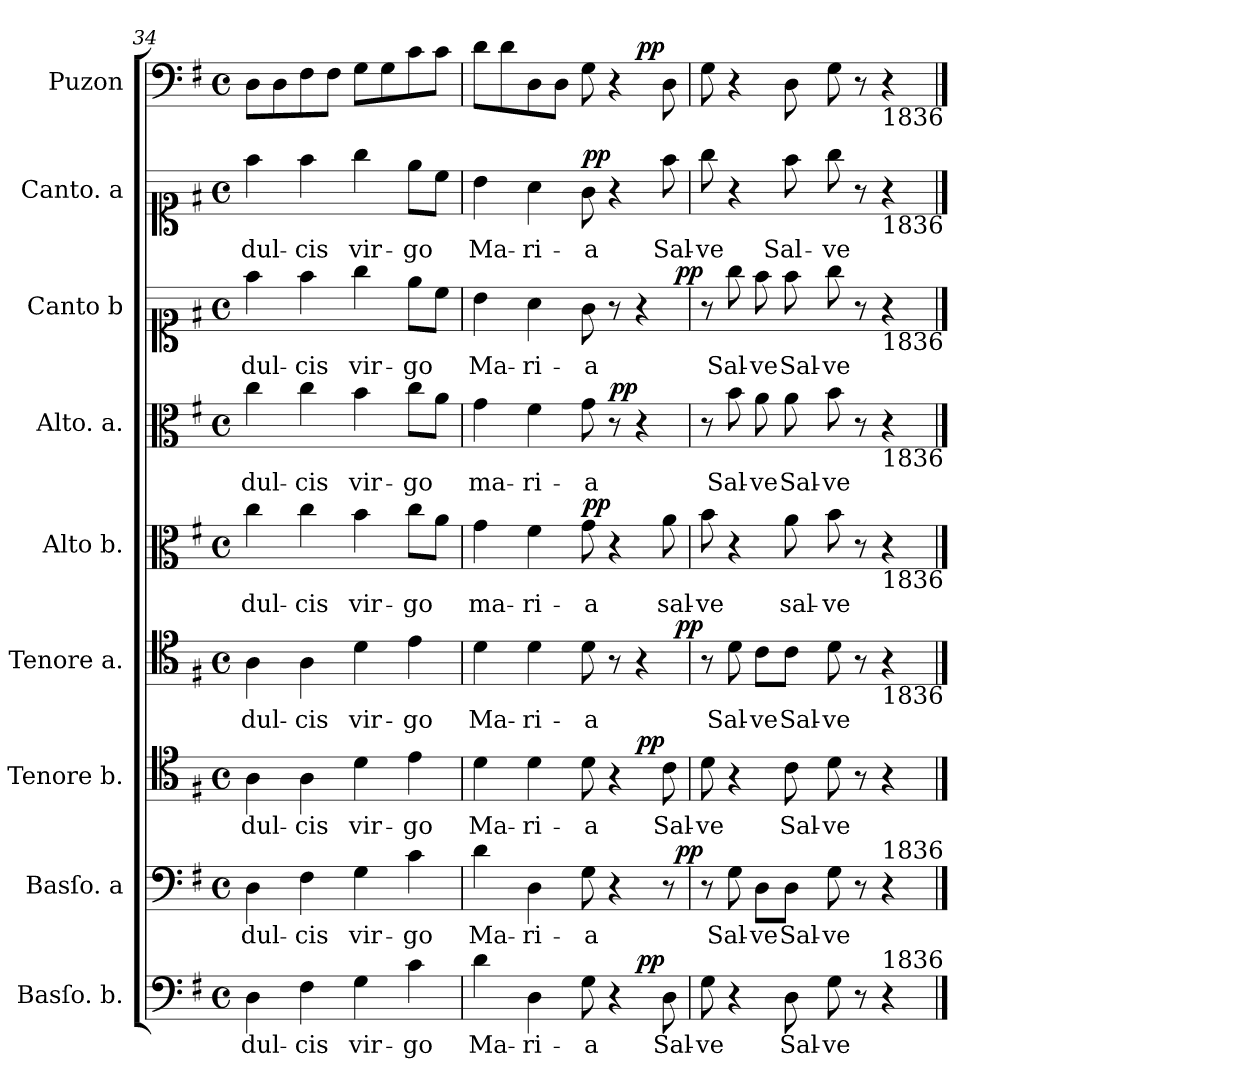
**kern	**text	**dynam	**kern	**text	**dynam	**kern	**text	**dynam	**kern	**text	**dynam	**kern	**text	**dynam	**kern	**text	**dynam	**kern	**text	**dynam	**kern	**text	**dynam	**kern	**dynam
*part9	*part9	*part9	*part8	*part8	*part8	*part7	*part7	*part7	*part6	*part6	*part6	*part5	*part5	*part5	*part4	*part4	*part4	*part3	*part3	*part3	*part2	*part2	*part2	*part1	*part1
*staff9	*staff9	*staff9	*staff8	*staff8	*staff8	*staff7	*staff7	*staff7	*staff6	*staff6	*staff6	*staff5	*staff5	*staff5	*staff4	*staff4	*staff4	*staff3	*staff3	*staff3	*staff2	*staff2	*staff2	*staff1	*staff1
*I"Basſo. b.	*	*	*I"Basſo. a	*	*	*I"Tenore b.	*	*	*I"Tenore a.	*	*	*I"Alto b.	*	*	*I"Alto. a.	*	*	*I"Canto b	*	*	*I"Canto. a	*	*	*I"Puzon	*
*clefF4	*	*	*clefF4	*	*	*clefC4	*	*	*clefC4	*	*	*clefC3	*	*	*clefC3	*	*	*clefC1	*	*	*clefC1	*	*	*clefF4	*
*k[f#]	*	*	*k[f#]	*	*	*k[f#]	*	*	*k[f#]	*	*	*k[f#]	*	*	*k[f#]	*	*	*k[f#]	*	*	*k[f#]	*	*	*k[f#]	*
*G:	*	*	*G:	*	*	*G:	*	*	*G:	*	*	*G:	*	*	*G:	*	*	*G:	*	*	*G:	*	*	*G:	*
*M4/4	*	*	*M4/4	*	*	*M4/4	*	*	*M4/4	*	*	*M4/4	*	*	*M4/4	*	*	*M4/4	*	*	*M4/4	*	*	*M4/4	*
*met(c)	*	*	*met(c)	*	*	*met(c)	*	*	*met(c)	*	*	*met(c)	*	*	*met(c)	*	*	*met(c)	*	*	*met(c)	*	*	*met(c)	*
=34	=34	=34	=34	=34	=34	=34	=34	=34	=34	=34	=34	=34	=34	=34	=34	=34	=34	=34	=34	=34	=34	=34	=34	=34	=34
4D\	dul-	.	4D\	dul-	.	4A\	dul-	.	4A\	dul-	.	4cc\	dul-	.	4cc\	dul-	.	4ff#\	dul-	.	4ff#\	dul-	.	8D\L	.
.	.	.	.	.	.	.	.	.	.	.	.	.	.	.	.	.	.	.	.	.	.	.	.	8D\	.
4F#\	-cis	.	4F#\	-cis	.	4A\	-cis	.	4A\	-cis	.	4cc\	-cis	.	4cc\	-cis	.	4ff#\	-cis	.	4ff#\	-cis	.	8F#\	.
.	.	.	.	.	.	.	.	.	.	.	.	.	.	.	.	.	.	.	.	.	.	.	.	8F#\J	.
4G\	vir-	.	4G\	vir-	.	4d\	vir-	.	4d\	vir-	.	4b\	vir-	.	4b\	vir-	.	4gg\	vir-	.	4gg\	vir-	.	8G\L	.
.	.	.	.	.	.	.	.	.	.	.	.	.	.	.	.	.	.	.	.	.	.	.	.	8G\	.
4c\	-go	.	4c\	-go	.	4e\	-go	.	4e\	-go	.	8cc\L	-go	.	8cc\L	-go	.	8ee\L	-go	.	8ee\L	-go	.	8c\	.
.	.	.	.	.	.	.	.	.	.	.	.	8a\J	.	.	8a\J	.	.	8cc\J	.	.	8cc\J	.	.	8c\J	.
=35	=35	=35	=35	=35	=35	=35	=35	=35	=35	=35	=35	=35	=35	=35	=35	=35	=35	=35	=35	=35	=35	=35	=35	=35	=35
4d\	Ma-	.	4d\	Ma-	.	4d\	Ma-	.	4d\	Ma-	.	4g\	ma-	.	4g\	ma-	.	4b\	Ma-	.	4b\	Ma-	.	8d\L	.
.	.	.	.	.	.	.	.	.	.	.	.	.	.	.	.	.	.	.	.	.	.	.	.	8d\	.
4D\	-ri-	.	4D\	-ri-	.	4d\	-ri-	.	4d\	-ri-	.	4f#\	-ri-	.	4f#\	-ri-	.	4a\	-ri-	.	4a\	-ri-	.	8D\	.
.	.	.	.	.	.	.	.	.	.	.	.	.	.	.	.	.	.	.	.	.	.	.	.	8D\J	.
8G\	-a	.	8G\	-a	.	8d\	-a	.	8d\	-a	.	8g\	-a	.	8g\	-a	.	8g\	-a	.	8g\	-a	.	8G\	.
!	!	!	!	!	!	!	!	!	!	!	!	!	!	!LO:DY:a:rj	!	!	!	!	!	!	!	!	!LO:DY:a:rj	!	!
4r	.	.	4r	.	.	4r	.	.	8r	.	.	4r	.	pp	8r	.	.	8r	.	.	4r	.	pp	4r	.
!	!	!	!	!	!	!	!	!	!	!	!	!	!	!	!	!	!LO:DY:a:rj	!	!	!	!	!	!	!	!
.	.	.	.	.	.	.	.	.	4r	.	.	.	.	.	4r	.	pp	4r	.	.	.	.	.	.	.
!	!	!LO:DY:a:rj	!	!	!	!	!	!LO:DY:a:rj	!	!	!	!	!	!	!	!	!	!	!	!	!	!	!	!	!LO:DY:a:rj
8D\	Sal-	pp	8r	.	.	8c\	Sal-	pp	.	.	.	8a\	sal-	.	.	.	.	.	.	.	8ff#\	Sal-	.	8D\	pp
=36	=36	=36	=36	=36	=36	=36	=36	=36	=36	=36	=36	=36	=36	=36	=36	=36	=36	=36	=36	=36	=36	=36	=36	=36	=36
!	!	!	!	!	!LO:DY:a:rj	!	!	!	!	!	!LO:DY:a:rj	!	!	!	!	!	!	!	!	!LO:DY:a:rj	!	!	!	!	!
8G\	-ve	.	8r	.	pp	8d\	-ve	.	8r	.	pp	8b\	-ve	.	8r	.	.	8r	.	pp	8gg\	-ve	.	8G\	.
4r	.	.	8G\	Sal-	.	4r	.	.	8d\	Sal-	.	4r	.	.	8b\	Sal-	.	8gg\	Sal-	.	4r	.	.	4r	.
.	.	.	8D\L	-ve	.	.	.	.	8c\L	-ve	.	.	.	.	8a\	-ve	.	8ff#\	-ve	.	.	.	.	.	.
8D\	Sal-	.	8D\J	Sal-	.	8c\	Sal-	.	8c\J	Sal-	.	8a\	sal-	.	8a\	Sal-	.	8ff#\	Sal-	.	8ff#\	Sal-	.	8D\	.
8G\	-ve	.	8G\	-ve	.	8d\	-ve	.	8d\	-ve	.	8b\	-ve	.	8b\	-ve	.	8gg\	-ve	.	8gg\	-ve	.	8G\	.
8r	.	.	8r	.	.	8r	.	.	8r	.	.	8r	.	.	8r	.	.	8r	.	.	8r	.	.	8r	.
!	!	!	!	!	!	!	!	!	!	!	!	!	!	!	!	!	!	!	!	!	!	!	!	!LO:TX:b:t=1836	!
!	!	!	!	!	!	!	!	!	!	!	!	!	!	!	!	!	!	!	!	!	!LO:TX:b:t=1836	!	!	!	!
!	!	!	!	!	!	!	!	!	!	!	!	!	!	!	!	!	!	!LO:TX:b:t=1836	!	!	!	!	!	!	!
!	!	!	!	!	!	!	!	!	!	!	!	!	!	!	!LO:TX:b:t=1836	!	!	!	!	!	!	!	!	!	!
!	!	!	!	!	!	!	!	!	!	!	!	!LO:TX:b:t=1836	!	!	!	!	!	!	!	!	!	!	!	!	!
!	!	!	!	!	!	!	!	!	!LO:TX:b:t=1836	!	!	!	!	!	!	!	!	!	!	!	!	!	!	!	!
!	!	!	!LO:TX:a:t=1836	!	!	!	!	!	!	!	!	!	!	!	!	!	!	!	!	!	!	!	!	!	!
!LO:TX:a:t=1836	!	!	!	!	!	!	!	!	!	!	!	!	!	!	!	!	!	!	!	!	!	!	!	!	!
4r	.	.	4r	.	.	4r	.	.	4r	.	.	4r	.	.	4r	.	.	4r	.	.	4r	.	.	4r	.
==	==	==	==	==	==	==	==	==	==	==	==	==	==	==	==	==	==	==	==	==	==	==	==	==	==
*-	*-	*-	*-	*-	*-	*-	*-	*-	*-	*-	*-	*-	*-	*-	*-	*-	*-	*-	*-	*-	*-	*-	*-	*-	*-
